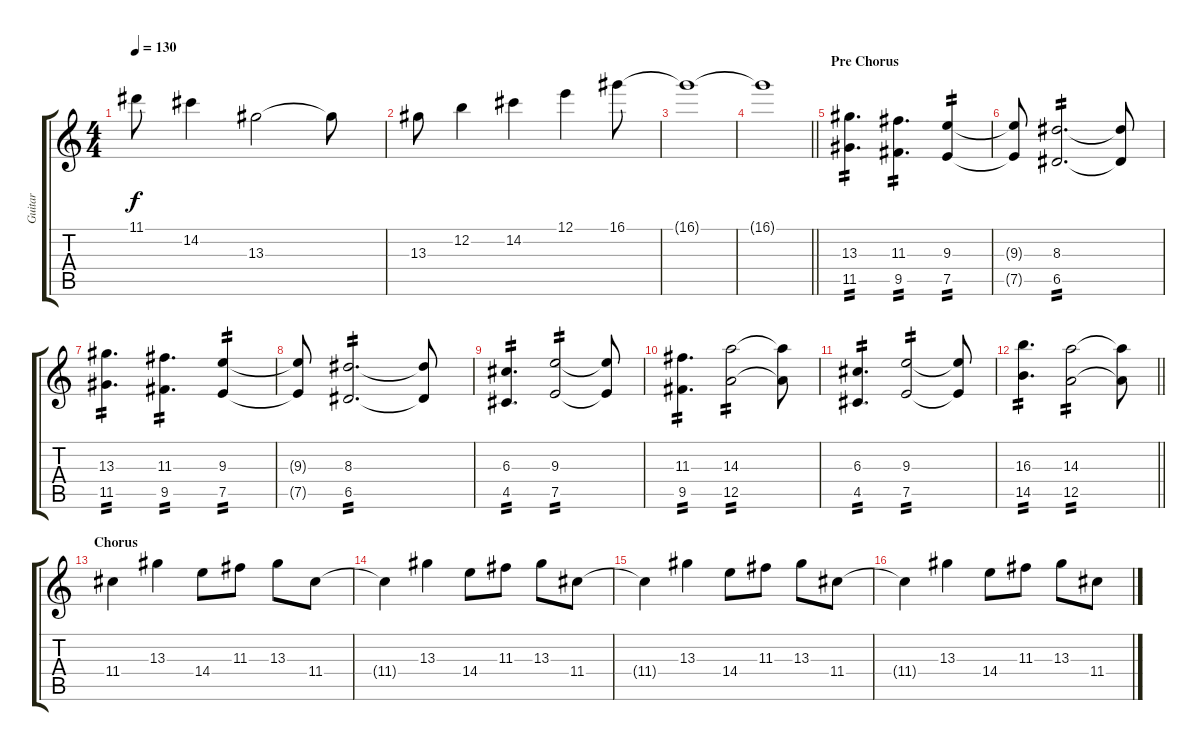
\track ("Guitar" "Guitar") {instrument distortionguitar}
\staff {score tabs}
\tuning (E4 B3 G3 D3 A2 E2) {hide}
\ts (4 4)
\tempo 130
\clef g2
\ks c
11.1{t}.8{dy f} 14.2.4 13.3.2 13.3{t}.8 |
13.3.8 12.2.4 14.2.4 12.1.4 16.1.8 |
16.1{t}.1 |
\barLineRight lightlight
16.1{t}.1 |
\section ("" "Pre Chorus")
(13.3 11.5).4{d tp 2} (11.3 9.5).4{d tp 2} (9.3 7.5).4{tp 2} |
(9.3{t} 7.5{t}).8 (8.3 6.5).2{d tp 2} (8.3{t} 6.5{t}).8 |
(13.3 11.5).4{d tp 2} (11.3 9.5).4{d tp 2} (9.3 7.5).4{tp 2} |
(9.3{t} 7.5{t}).8 (8.3 6.5).2{d tp 2} (8.3{t} 6.5{t}).8 |
(6.3 4.5).4{d tp 2} (9.3 7.5).2{tp 2} (9.3{t} 7.5{t}).8 |
(11.3 9.5).4{d tp 2} (14.3 12.5).2{tp 2} (14.3{t} 12.5{t}).8 |
(6.3 4.5).4{d tp 2} (9.3 7.5).2{tp 2} (9.3{t} 7.5{t}).8 |
\barLineRight lightlight
(16.3 14.5).4{d tp 2} (14.3 12.5).2{tp 2} (14.3{t} 12.5{t}).8 |
\section ("" "Chorus")
11.4.4 13.3.4 14.4.8 11.3.8 13.3.8 11.4.8 |
11.4{t}.4 13.3.4 14.4.8 11.3.8 13.3.8 11.4.8 |
11.4{t}.4 13.3.4 14.4.8 11.3.8 13.3.8 11.4.8 |
11.4{t}.4 13.3.4 14.4.8 11.3.8 13.3.8 11.4.8
